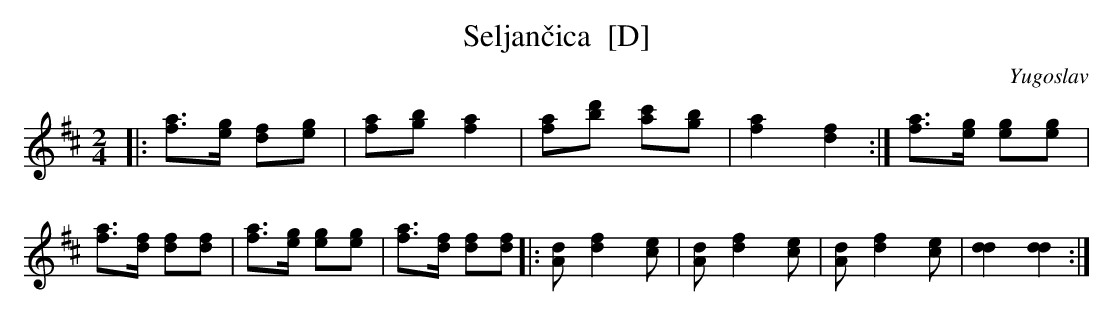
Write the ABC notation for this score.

X:1
T: Seljan\vcica  [D]
O: Yugoslav
M: 2/4
L: 1/8
K: D
|: [af]>[ge] [fd][ge] | [af][bg] [a2f2] | [af][d'b] [c'a][bg] | [a2f2] [f2d2] :| \
   [af]>[ge] [ge][ge] | [af]>[fd] [fd][fd] | [af]>[ge] [ge][ge] | [af]>[fd] [fd][fd] \
|: [dA] [f2d2] [ec] | [dA] [f2d2] [ec] | [dA] [f2d2] [ec] | [d2d2] [d2d2] :|
